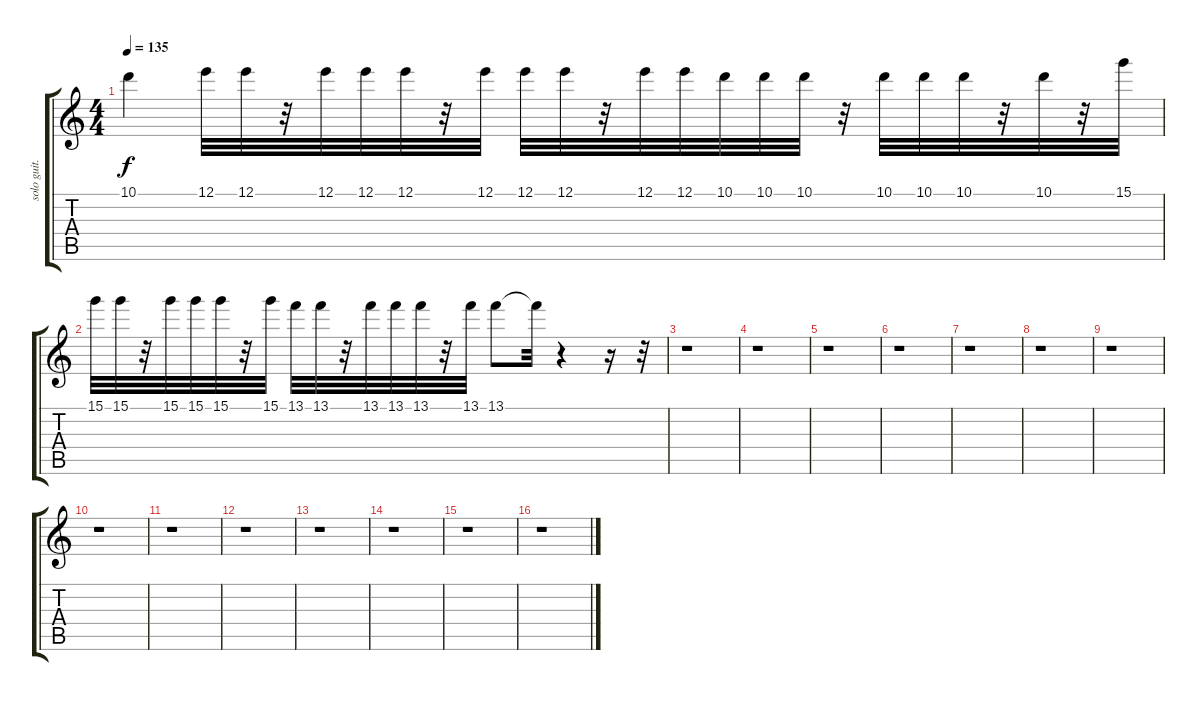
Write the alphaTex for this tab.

\track ("solo guit." "solo guit.") {instrument distortionguitar}
\staff {score tabs}
\tuning (E4 B3 G3 D3 A2 E2) {hide}
\ts (4 4)
\tempo 135
\clef g2
\ks c
10.1{t}.4{dy f} 12.1.32 12.1.32 r.32 12.1.32 12.1.32 12.1.32 r.32 12.1.32 12.1.32 12.1.32 r.32 12.1.32 12.1.32 10.1.32 10.1.32 10.1.32 r.32 10.1.32 10.1.32 10.1.32 r.32 10.1.32 r.32 15.1.32 |
15.1.32 15.1.32 r.32 15.1.32 15.1.32 15.1.32 r.32 15.1.32 13.1.32 13.1.32 r.32 13.1.32 13.1.32 13.1.32 r.32 13.1.32 13.1.8 13.1{t}.32 r.4 r.16 r.32 |
r.1 |
r.1 |
r.1 |
r.1 |
r.1 |
r.1 |
r.1 |
r.1 |
r.1 |
r.1 |
r.1 |
r.1 |
r.1 |
r.1
